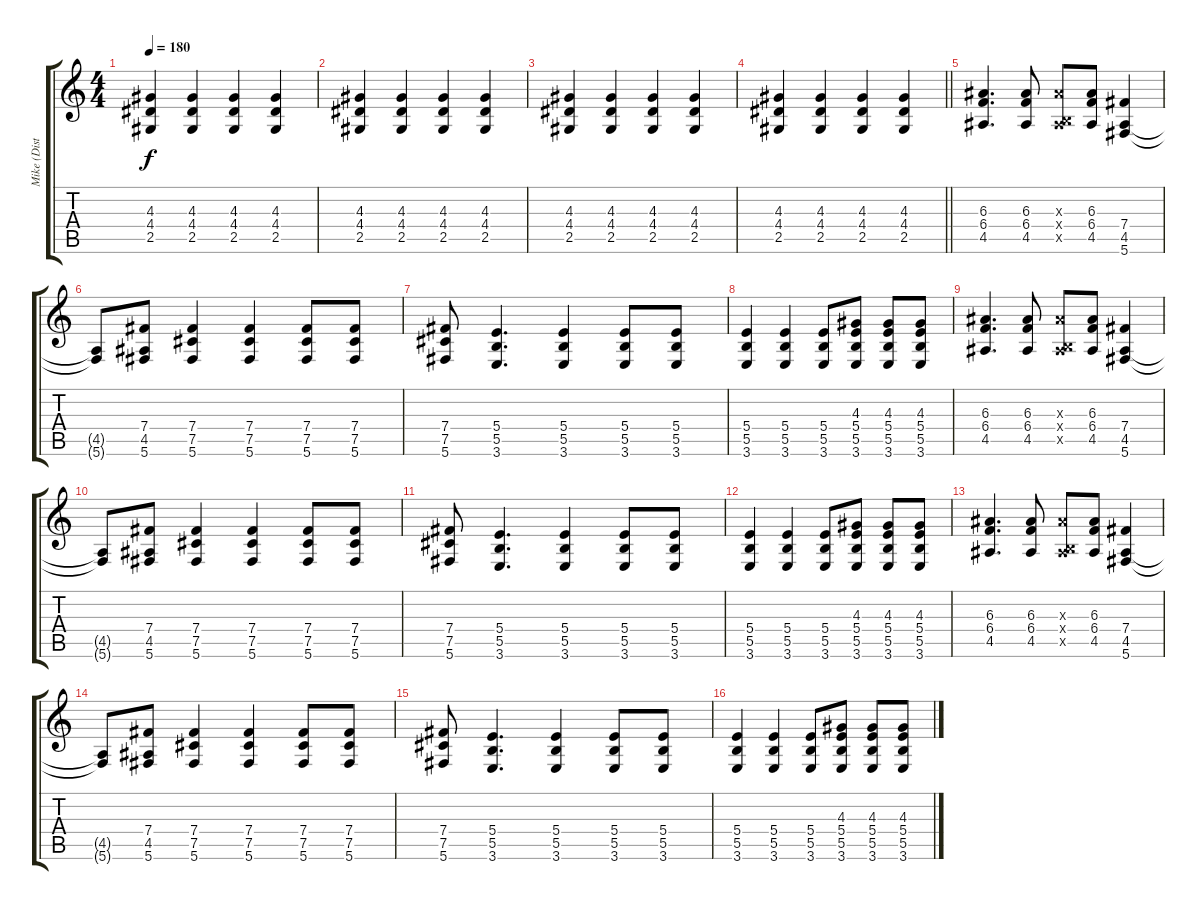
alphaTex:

\track ("Mike (Distortion)" "Mike (Dist") {instrument distortionguitar}
\staff {score tabs}
\tuning (Db4 Ab3 E3 B2 Gb2 Db2) {hide}
\ts (4 4)
\tempo 180
\clef g2
\ks c
(4.3 4.4 2.5).4{dy f} (4.3 4.4 2.5).4 (4.3 4.4 2.5).4 (4.3 4.4 2.5).4 |
(4.3 4.4 2.5).4 (4.3 4.4 2.5).4 (4.3 4.4 2.5).4 (4.3 4.4 2.5).4 |
(4.3 4.4 2.5).4 (4.3 4.4 2.5).4 (4.3 4.4 2.5).4 (4.3 4.4 2.5).4 |
\barLineRight lightlight
(4.3 4.4 2.5).4 (4.3 4.4 2.5).4 (4.3 4.4 2.5).4 (4.3 4.4 2.5).4 |
(6.3 6.4 4.5).4{d} (6.3 6.4 4.5).8 (6.3{x} 0.4{x} 4.5{x}).8 (6.3 6.4 4.5).8 (7.4 4.5 5.6).4 |
(4.5{t} 5.6{t}).8 (7.4 4.5 5.6).8 (7.4 7.5 5.6).4 (7.4 7.5 5.6).4 (7.4 7.5 5.6).8 (7.4 7.5 5.6).8 |
(7.4 7.5 5.6).8 (5.4 5.5 3.6).4{d} (5.4 5.5 3.6).4 (5.4 5.5 3.6).8 (5.4 5.5 3.6).8 |
(5.4 5.5 3.6).4 (5.4 5.5 3.6).4 (5.4 5.5 3.6).8 (4.3 5.4 5.5 3.6).8 (4.3 5.4 5.5 3.6).8 (4.3 5.4 5.5 3.6).8 |
(6.3 6.4 4.5).4{d} (6.3 6.4 4.5).8 (6.3{x} 0.4{x} 4.5{x}).8 (6.3 6.4 4.5).8 (7.4 4.5 5.6).4 |
(4.5{t} 5.6{t}).8 (7.4 4.5 5.6).8 (7.4 7.5 5.6).4 (7.4 7.5 5.6).4 (7.4 7.5 5.6).8 (7.4 7.5 5.6).8 |
(7.4 7.5 5.6).8 (5.4 5.5 3.6).4{d} (5.4 5.5 3.6).4 (5.4 5.5 3.6).8 (5.4 5.5 3.6).8 |
(5.4 5.5 3.6).4 (5.4 5.5 3.6).4 (5.4 5.5 3.6).8 (4.3 5.4 5.5 3.6).8 (4.3 5.4 5.5 3.6).8 (4.3 5.4 5.5 3.6).8 |
(6.3 6.4 4.5).4{d} (6.3 6.4 4.5).8 (6.3{x} 0.4{x} 4.5{x}).8 (6.3 6.4 4.5).8 (7.4 4.5 5.6).4 |
(4.5{t} 5.6{t}).8 (7.4 4.5 5.6).8 (7.4 7.5 5.6).4 (7.4 7.5 5.6).4 (7.4 7.5 5.6).8 (7.4 7.5 5.6).8 |
(7.4 7.5 5.6).8 (5.4 5.5 3.6).4{d} (5.4 5.5 3.6).4 (5.4 5.5 3.6).8 (5.4 5.5 3.6).8 |
(5.4 5.5 3.6).4 (5.4 5.5 3.6).4 (5.4 5.5 3.6).8 (4.3 5.4 5.5 3.6).8 (4.3 5.4 5.5 3.6).8 (4.3 5.4 5.5 3.6).8
